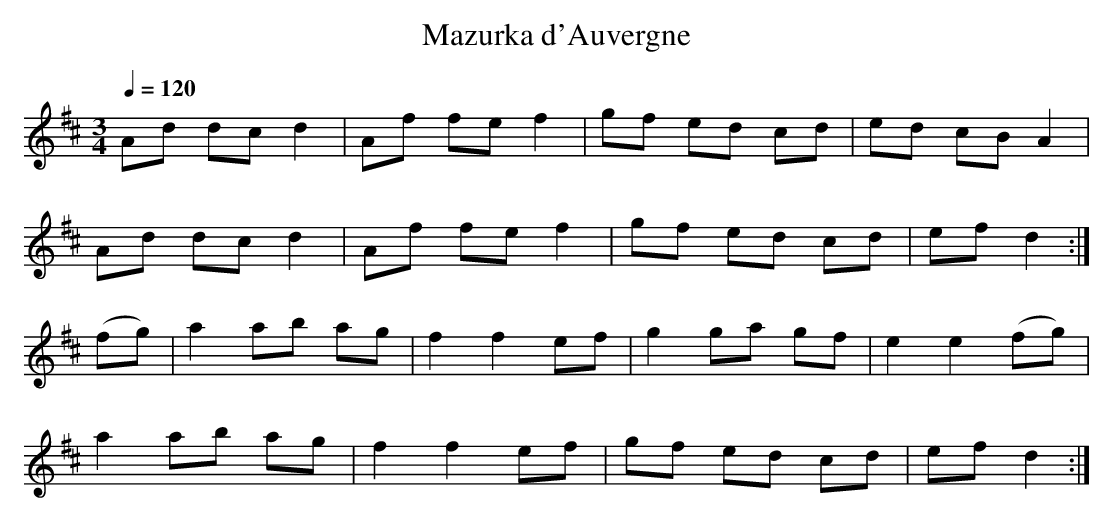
X:1
T:Mazurka d'Auvergne
M:3/4
L:1/8
Q:1/4=120
K:Dmaj
Ad dc d2 | Af fe f2 | gf ed cd | ed cB A2 |
Ad dc d2 | Af fe f2 | gf ed cd | ef d2 :|
(fg) |\
a2 ab ag | f2 f2 ef | g2 ga gf | e2 e2 (fg) |
a2 ab ag | f2 f2 ef | gf ed cd | ef d2 :|
